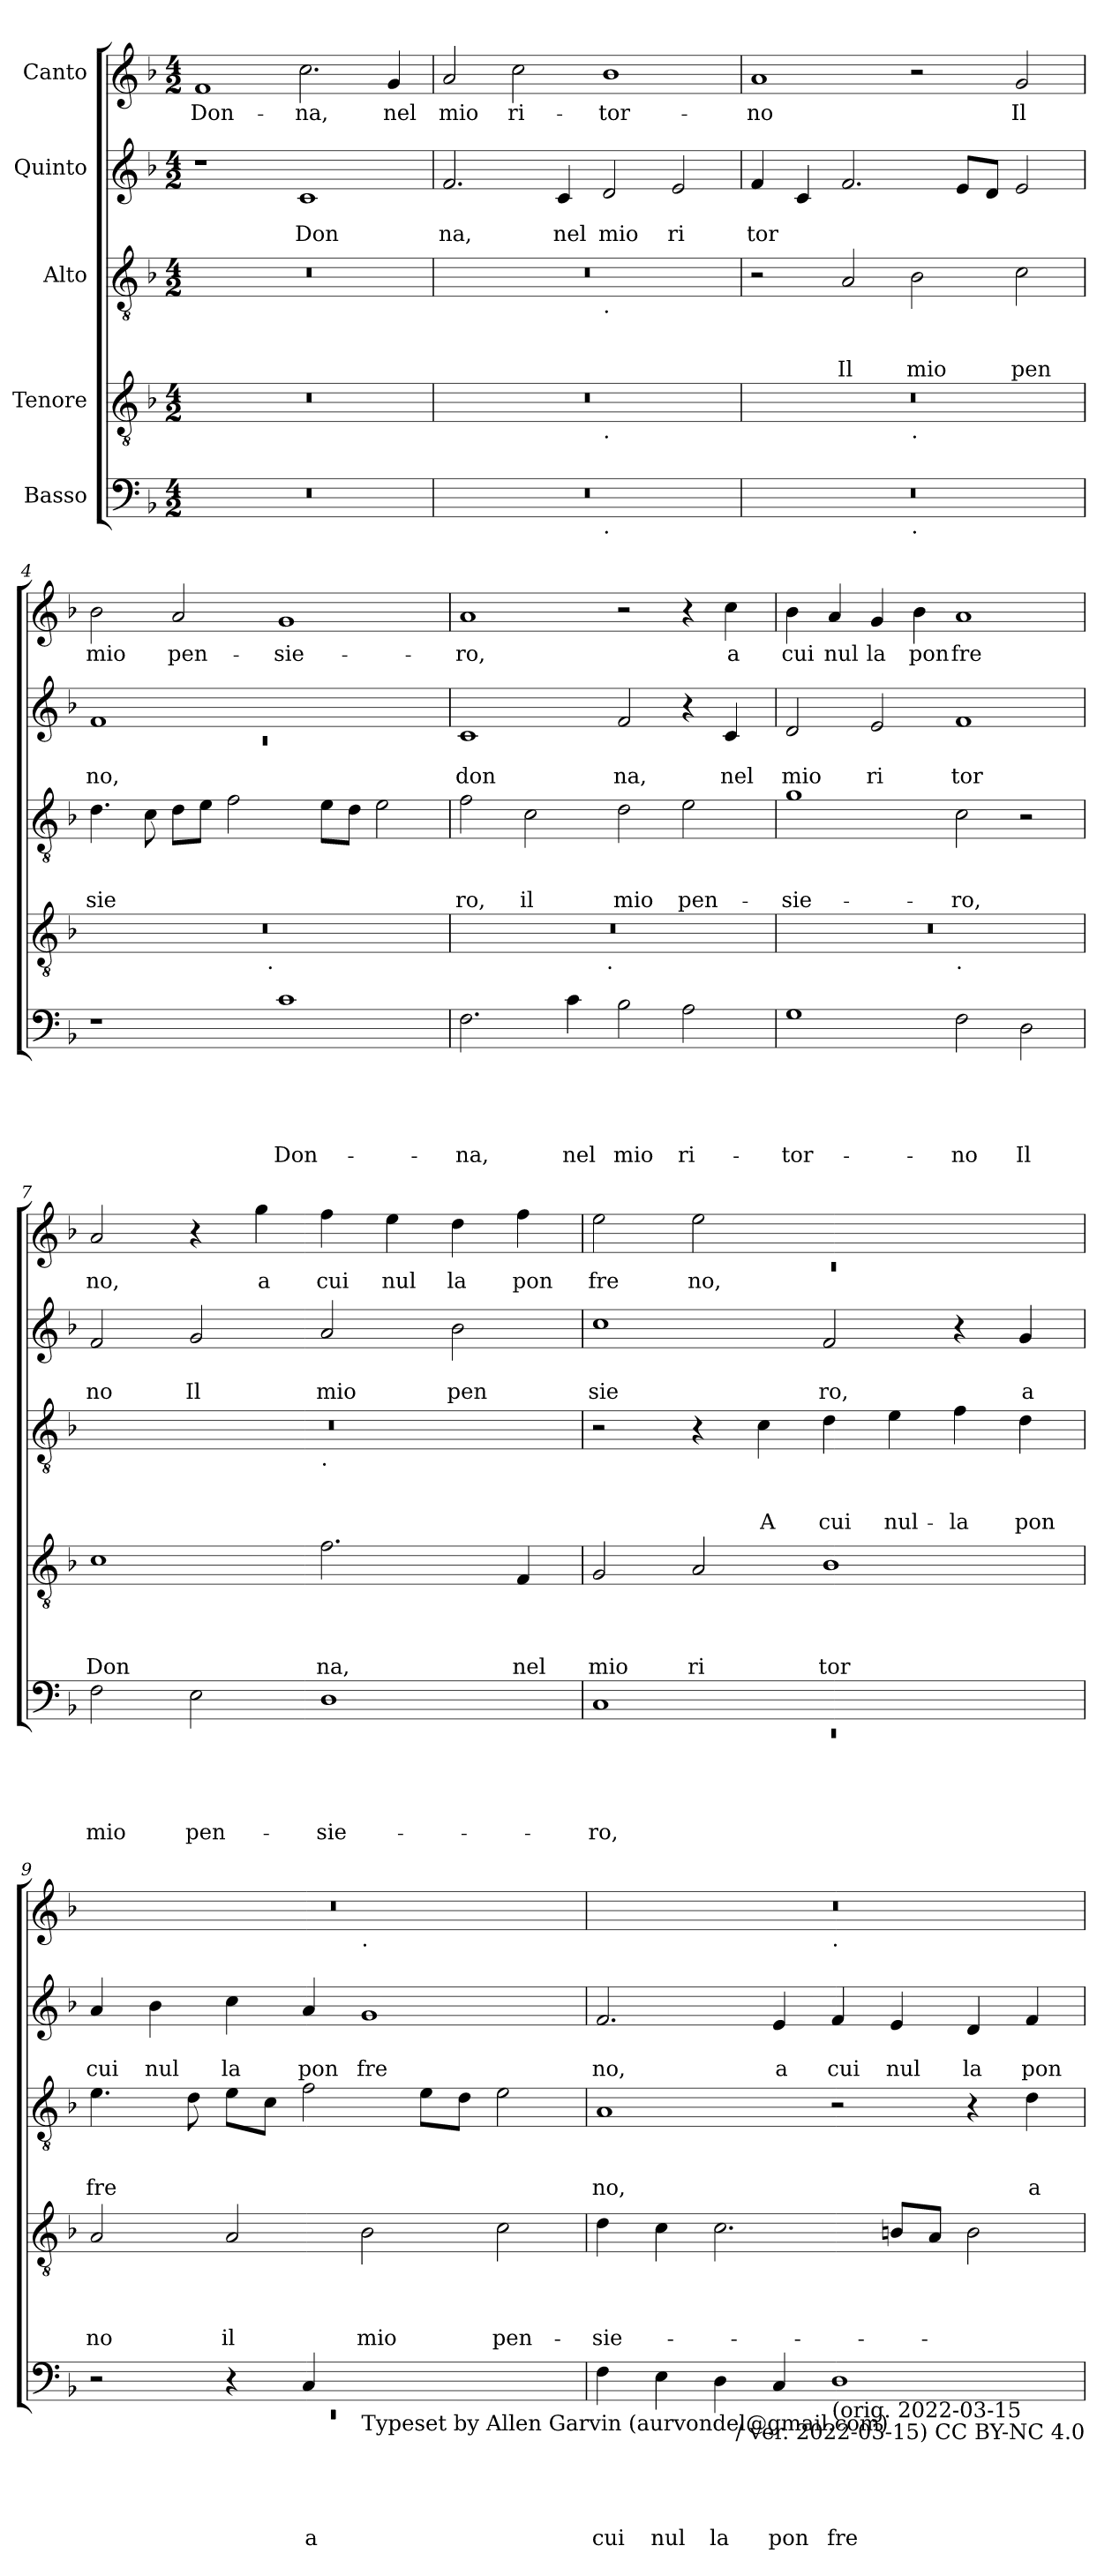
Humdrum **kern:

**kern	**text	**text	**text	**text	**text	**kern	**text	**text	**text	**text	**kern	**text	**text	**text	**kern	**text	**text	**kern	**text
*part5	*part5	*part5	*part5	*part5	*part5	*part4	*part4	*part4	*part4	*part4	*part3	*part3	*part3	*part3	*part2	*part2	*part2	*part1	*part1
*staff5	*staff5	*staff5	*staff5	*staff5	*staff5	*staff4	*staff4	*staff4	*staff4	*staff4	*staff3	*staff3	*staff3	*staff3	*staff2	*staff2	*staff2	*staff1	*staff1
*I"Basso	*	*	*	*	*	*I"Tenore	*	*	*	*	*I"Alto	*	*	*	*I"Quinto	*	*	*I"Canto	*
*clefF4	*	*	*	*	*	*clefGv2	*	*	*	*	*clefGv2	*	*	*	*clefG2	*	*	*clefG2	*
*k[b-]	*	*	*	*	*	*k[b-]	*	*	*	*	*k[b-]	*	*	*	*k[b-]	*	*	*k[b-]	*
*F:	*	*	*	*	*	*F:	*	*	*	*	*F:	*	*	*	*F:	*	*	*F:	*
*M4/2	*	*	*	*	*	*M4/2	*	*	*	*	*M4/2	*	*	*	*M4/2	*	*	*M4/2	*
=1	=1	=1	=1	=1	=1	=1	=1	=1	=1	=1	=1	=1	=1	=1	=1	=1	=1	=1	=1
!	!	!	!	!	!	!	!	!	!	!	!	!	!	!	!	!	!	!	!LO:LY:b
0r	.	.	.	.	.	0r	.	.	.	.	0r	.	.	.	1r	.	.	1f	Don-
!	!	!	!	!	!	!	!	!	!	!	!	!	!	!	!	!	!LO:LY:b	!	!LO:LY:b
.	.	.	.	.	.	.	.	.	.	.	.	.	.	.	1c	.	Don	2.cc\	-na,
!	!	!	!	!	!	!	!	!	!	!	!	!	!	!	!	!	!	!	!LO:LY:b
.	.	.	.	.	.	.	.	.	.	.	.	.	.	.	.	.	.	4g/	nel
=2	=2	=2	=2	=2	=2	=2	=2	=2	=2	=2	=2	=2	=2	=2	=2	=2	=2	=2	=2
!	!	!	!	!	!	!	!	!	!	!	!	!	!	!	!	!	!LO:LY:b	!	!LO:LY:b
*^	*	*	*	*	*	*^	*	*	*	*	*^	*	*	*	*	*	*	*	*
0r	1ryy	.	.	.	.	.	0r	1ryy	.	.	.	.	0r	1ryy	.	.	.	2.f/	.	na,	2a/	mio
!	!	!	!	!	!	!	!	!	!	!	!	!	!	!	!	!	!	!	!	!	!	!LO:LY:b
.	.	.	.	.	.	.	.	.	.	.	.	.	.	.	.	.	.	.	.	.	2cc\	ri-
!	!	!	!	!	!	!	!	!	!	!	!	!	!	!	!	!	!	!	!	!LO:LY:b	!	!
.	.	.	.	.	.	.	.	.	.	.	.	.	.	.	.	.	.	4c/	.	nel	.	.
!	!	!	!	!	!	!	!	!	!	!	!	!	!	!LO:TX:b:t=.	!	!	!	!	!	!	!	!
!	!	!	!	!	!	!	!	!LO:TX:b:t=.	!	!	!	!	!	!	!	!	!	!	!	!	!	!
!	!LO:TX:b:t=.	!	!	!	!	!	!	!	!	!	!	!	!	!	!	!	!	!	!	!	!	!
!	!	!	!	!	!	!	!	!	!	!	!	!	!	!	!	!	!	!	!	!LO:LY:b	!	!LO:LY:b
.	1ryy	.	.	.	.	.	.	1ryy	.	.	.	.	.	1ryy	.	.	.	2d/	.	mio	1b-	-tor-
!	!	!	!	!	!	!	!	!	!	!	!	!	!	!	!	!	!	!	!	!LO:LY:b	!	!
.	.	.	.	.	.	.	.	.	.	.	.	.	.	.	.	.	.	2e/	.	ri	.	.
=3	=3	=3	=3	=3	=3	=3	=3	=3	=3	=3	=3	=3	=3	=3	=3	=3	=3	=3	=3	=3	=3	=3
!	!	!	!	!	!	!	!	!	!	!	!	!	!	!	!	!	!	!	!	!LO:LY:b	!	!LO:LY:b
*	*	*	*	*	*	*	*	*	*	*	*	*	*v	*v	*	*	*	*	*	*	*	*
0r	1ryy	.	.	.	.	.	0r	1ryy	.	.	.	.	2r	.	.	.	4f/	.	tor	1a	-no
.	.	.	.	.	.	.	.	.	.	.	.	.	.	.	.	.	4c/	.	.	.	.
!	!	!	!	!	!	!	!	!	!	!	!	!	!	!	!	!LO:LY:b	!	!	!	!	!
.	.	.	.	.	.	.	.	.	.	.	.	.	2A/	.	.	Il	2.f/	.	.	.	.
!	!	!	!	!	!	!	!	!LO:TX:b:t=.	!	!	!	!	!	!	!	!	!	!	!	!	!
!	!LO:TX:b:t=.	!	!	!	!	!	!	!	!	!	!	!	!	!	!	!	!	!	!	!	!
!	!	!	!	!	!	!	!	!	!	!	!	!	!	!	!	!LO:LY:b	!	!	!	!	!
.	1ryy	.	.	.	.	.	.	1ryy	.	.	.	.	2B-\	.	.	mio	.	.	.	2r	.
.	.	.	.	.	.	.	.	.	.	.	.	.	.	.	.	.	8e/L	.	.	.	.
.	.	.	.	.	.	.	.	.	.	.	.	.	.	.	.	.	8d/J	.	.	.	.
!	!	!	!	!	!	!	!	!	!	!	!	!	!	!	!	!LO:LY:b	!	!	!	!	!LO:LY:b
.	.	.	.	.	.	.	.	.	.	.	.	.	2c\	.	.	pen	2e/	.	.	2g/	Il
=4	=4	=4	=4	=4	=4	=4	=4	=4	=4	=4	=4	=4	=4	=4	=4	=4	=4	=4	=4	=4	=4
*	*	*	*	*	*	*	*	*	*	*	*	*	*	*	*	*	*^	*	*	*	*
!	!	!	!	!	!	!	!	!	!	!	!	!	!	!	!	!LO:LY:b	!	!LO:N:vis=1	!	!LO:LY:b	!	!LO:LY:b
*v	*v	*	*	*	*	*	*	*	*	*	*	*	*	*	*	*	*	*	*	*	*	*
1r	.	.	.	.	.	0r	2ryy	.	.	.	.	4.d\	.	.	sie	1f	0rc	.	no,	2b-\	mio
.	.	.	.	.	.	.	.	.	.	.	.	8c\	.	.	.	.	.	.	.	.	.
!	!	!	!	!	!	!	!	!	!	!	!	!	!	!	!	!	!	!	!	!	!LO:LY:b
.	.	.	.	.	.	.	4...ryy	.	.	.	.	8d\L	.	.	.	.	.	.	.	2a/	pen-
.	.	.	.	.	.	.	.	.	.	.	.	8e\J	.	.	.	.	.	.	.	.	.
.	.	.	.	.	.	.	.	.	.	.	.	2f\	.	.	.	.	.	.	.	.	.
!	!	!	!	!	!	!	!LO:TX:b:t=.	!	!	!	!	!	!	!	!	!	!	!	!	!	!
.	.	.	.	.	.	.	1ryy	.	.	.	.	.	.	.	.	.	.	.	.	.	.
!	!	!	!	!	!LO:LY:b	!	!	!	!	!	!	!	!	!	!	!	!	!	!	!	!LO:LY:b
1c	.	.	.	.	Don-	.	.	.	.	.	.	.	.	.	.	1ryy	.	.	.	1g	-sie-
.	.	.	.	.	.	.	.	.	.	.	.	8e\L	.	.	.	.	.	.	.	.	.
.	.	.	.	.	.	.	.	.	.	.	.	8d\J	.	.	.	.	.	.	.	.	.
.	.	.	.	.	.	.	.	.	.	.	.	2e\	.	.	.	.	.	.	.	.	.
.	.	.	.	.	.	.	32ryy	.	.	.	.	.	.	.	.	.	.	.	.	.	.
!!LO:LB:g=z
=5	=5	=5	=5	=5	=5	=5	=5	=5	=5	=5	=5	=5	=5	=5	=5	=5	=5	=5	=5	=5	=5
!	!	!	!	!	!LO:LY:b	!	!	!	!	!	!	!	!	!	!LO:LY:b	!	!	!	!LO:LY:b	!	!LO:LY:b
*	*	*	*	*	*	*	*	*	*	*	*	*	*	*	*	*v	*v	*	*	*	*
2.F\	.	.	.	.	-na,	0r	2ryy	.	.	.	.	2f\	.	.	ro,	1c	.	don	1a	-ro,
!	!	!	!	!	!	!	!	!	!	!	!	!	!	!	!LO:LY:b	!	!	!	!	!
.	.	.	.	.	.	.	4...ryy	.	.	.	.	2c\	.	.	il	.	.	.	.	.
!	!	!	!	!	!LO:LY:b	!	!	!	!	!	!	!	!	!	!	!	!	!	!	!
4c\	.	.	.	.	nel	.	.	.	.	.	.	.	.	.	.	.	.	.	.	.
!	!	!	!	!	!	!	!LO:TX:b:t=.	!	!	!	!	!	!	!	!	!	!	!	!	!
.	.	.	.	.	.	.	1ryy	.	.	.	.	.	.	.	.	.	.	.	.	.
!	!	!	!	!	!LO:LY:b	!	!	!	!	!	!	!	!	!	!LO:LY:b	!	!	!LO:LY:b	!	!
2B-\	.	.	.	.	mio	.	.	.	.	.	.	2d\	.	.	mio	2f/	.	na,	2r	.
!	!	!	!	!	!LO:LY:b	!	!	!	!	!	!	!	!	!	!LO:LY:b	!	!	!	!	!
2A\	.	.	.	.	ri-	.	.	.	.	.	.	2e\	.	.	pen-	4r	.	.	4r	.
!	!	!	!	!	!	!	!	!	!	!	!	!	!	!	!	!	!	!LO:LY:b	!	!LO:LY:b
.	.	.	.	.	.	.	.	.	.	.	.	.	.	.	.	4c/	.	nel	4cc\	a
.	.	.	.	.	.	.	32ryy	.	.	.	.	.	.	.	.	.	.	.	.	.
=6	=6	=6	=6	=6	=6	=6	=6	=6	=6	=6	=6	=6	=6	=6	=6	=6	=6	=6	=6	=6
!	!	!	!	!	!LO:LY:b	!	!	!	!	!	!	!	!	!	!LO:LY:b	!	!	!LO:LY:b	!	!LO:LY:b
1G	.	.	.	.	-tor-	0r	1ryy	.	.	.	.	1g	.	.	-sie-	2d/	.	mio	4b-\	cui
!	!	!	!	!	!	!	!	!	!	!	!	!	!	!	!	!	!	!	!	!LO:LY:b
.	.	.	.	.	.	.	.	.	.	.	.	.	.	.	.	.	.	.	4a/	nul
!	!	!	!	!	!	!	!	!	!	!	!	!	!	!	!	!	!	!LO:LY:b	!	!LO:LY:b
.	.	.	.	.	.	.	.	.	.	.	.	.	.	.	.	2e/	.	ri	4g/	la
!	!	!	!	!	!	!	!	!	!	!	!	!	!	!	!	!	!	!	!	!LO:LY:b
.	.	.	.	.	.	.	.	.	.	.	.	.	.	.	.	.	.	.	4b-\	pon
!	!	!	!	!	!	!	!LO:TX:b:t=.	!	!	!	!	!	!	!	!	!	!	!	!	!
!	!	!	!	!	!LO:LY:b	!	!	!	!	!	!	!	!	!	!LO:LY:b	!	!	!LO:LY:b	!	!LO:LY:b
2F\	.	.	.	.	-no	.	1ryy	.	.	.	.	2c\	.	.	-ro,	1f	.	tor	1a	fre
!	!	!	!	!	!LO:LY:b	!	!	!	!	!	!	!	!	!	!	!	!	!	!	!
2D\	.	.	.	.	Il	.	.	.	.	.	.	2r	.	.	.	.	.	.	.	.
=7	=7	=7	=7	=7	=7	=7	=7	=7	=7	=7	=7	=7	=7	=7	=7	=7	=7	=7	=7	=7
!	!	!	!	!	!LO:LY:b	!	!	!	!	!	!LO:LY:b	!	!	!	!	!	!	!LO:LY:b	!	!LO:LY:b
*	*	*	*	*	*	*v	*v	*	*	*	*	*^	*	*	*	*	*	*	*	*
2F\	.	.	.	.	mio	1c	.	.	.	Don	0r	1ryy	.	.	.	2f/	.	no	2a/	no,
!	!	!	!	!	!LO:LY:b	!	!	!	!	!	!	!	!	!	!	!	!	!LO:LY:b	!	!
2E\	.	.	.	.	pen-	.	.	.	.	.	.	.	.	.	.	2g/	.	Il	4r	.
!	!	!	!	!	!	!	!	!	!	!	!	!	!	!	!	!	!	!	!	!LO:LY:b
.	.	.	.	.	.	.	.	.	.	.	.	.	.	.	.	.	.	.	4gg\	a
!	!	!	!	!	!	!	!	!	!	!	!	!LO:TX:b:t=.	!	!	!	!	!	!	!	!
!	!	!	!	!	!LO:LY:b	!	!	!	!	!LO:LY:b	!	!	!	!	!	!	!	!LO:LY:b	!	!LO:LY:b
1D	.	.	.	.	-sie-	2.f\	.	.	.	na,	.	1ryy	.	.	.	2a/	.	mio	4ff\	cui
!	!	!	!	!	!	!	!	!	!	!	!	!	!	!	!	!	!	!	!	!LO:LY:b
.	.	.	.	.	.	.	.	.	.	.	.	.	.	.	.	.	.	.	4ee\	nul
!	!	!	!	!	!	!	!	!	!	!	!	!	!	!	!	!	!	!LO:LY:b	!	!LO:LY:b
.	.	.	.	.	.	.	.	.	.	.	.	.	.	.	.	2b-\	.	pen	4dd\	la
!	!	!	!	!	!	!	!	!	!	!LO:LY:b	!	!	!	!	!	!	!	!	!	!LO:LY:b
.	.	.	.	.	.	4F/	.	.	.	nel	.	.	.	.	.	.	.	.	4ff\	pon
=8	=8	=8	=8	=8	=8	=8	=8	=8	=8	=8	=8	=8	=8	=8	=8	=8	=8	=8	=8	=8
*^	*	*	*	*	*	*	*	*	*	*	*	*	*	*	*	*	*	*	*^	*
!	!LO:N:vis=1	!	!	!	!	!LO:LY:b	!	!	!	!	!LO:LY:b	!	!	!	!	!	!	!	!LO:LY:b	!	!LO:N:vis=1	!LO:LY:b
*	*	*	*	*	*	*	*	*	*	*	*	*v	*v	*	*	*	*	*	*	*	*	*
1C	0rEE	.	.	.	.	-ro,	2G/	.	.	.	mio	2r	.	.	.	1cc	.	sie	2ee\	0rc	fre
!	!	!	!	!	!	!	!	!	!	!	!LO:LY:b	!	!	!	!	!	!	!	!	!	!LO:LY:b
.	.	.	.	.	.	.	2A/	.	.	.	ri	4r	.	.	.	.	.	.	2ee\	.	no,
!	!	!	!	!	!	!	!	!	!	!	!	!	!	!	!LO:LY:b	!	!	!	!	!	!
.	.	.	.	.	.	.	.	.	.	.	.	4c\	.	.	A	.	.	.	.	.	.
!	!	!	!	!	!	!	!	!	!	!	!LO:LY:b	!	!	!	!LO:LY:b	!	!	!LO:LY:b	!	!	!
1ryy	.	.	.	.	.	.	1B-	.	.	.	tor	4d\	.	.	cui	2f/	.	ro,	1ryy	.	.
!	!	!	!	!	!	!	!	!	!	!	!	!	!	!	!LO:LY:b	!	!	!	!	!	!
.	.	.	.	.	.	.	.	.	.	.	.	4e\	.	.	nul-	.	.	.	.	.	.
!	!	!	!	!	!	!	!	!	!	!	!	!	!	!	!LO:LY:b	!	!	!	!	!	!
.	.	.	.	.	.	.	.	.	.	.	.	4f\	.	.	-la	4r	.	.	.	.	.
!	!	!	!	!	!	!	!	!	!	!	!	!	!	!	!LO:LY:b	!	!	!LO:LY:b	!	!	!
.	.	.	.	.	.	.	.	.	.	.	.	4d\	.	.	pon	4g/	.	a	.	.	.
!!LO:LB:g=z	!!
=9	=9	=9	=9	=9	=9	=9	=9	=9	=9	=9	=9	=9	=9	=9	=9	=9	=9	=9	=9	=9	=9
!	!LO:N:vis=1	!	!	!	!	!	!	!	!	!	!LO:LY:b	!	!	!	!LO:LY:b	!	!	!LO:LY:b	!	!	!
*	*^	*	*	*	*	*	*	*	*	*	*	*	*	*	*	*	*	*	*	*	*
0ryy	0rEE	2r	.	.	.	.	.	2A/	.	.	.	no	4.e\	.	.	fre	4a/	.	cui	0r	1ryy	.
!	!	!	!	!	!	!	!	!	!	!	!	!	!	!	!	!	!	!	!LO:LY:b	!	!	!
.	.	.	.	.	.	.	.	.	.	.	.	.	.	.	.	.	4b-\	.	nul	.	.	.
.	.	.	.	.	.	.	.	.	.	.	.	.	8d\	.	.	.	.	.	.	.	.	.
!	!	!	!	!	!	!	!	!	!	!	!	!LO:LY:b	!	!	!	!	!	!	!LO:LY:b	!	!	!
.	.	4r	.	.	.	.	.	2A/	.	.	.	il	8e\L	.	.	.	4cc\	.	la	.	.	.
.	.	.	.	.	.	.	.	.	.	.	.	.	8c\J	.	.	.	.	.	.	.	.	.
!	!	!	!	!	!	!	!LO:LY:b	!	!	!	!	!	!	!	!	!	!	!	!LO:LY:b	!	!	!
.	.	4C/	.	.	.	.	a	.	.	.	.	.	2f\	.	.	.	4a/	.	pon	.	.	.
!	!	!	!	!	!	!	!	!	!	!	!	!	!	!	!	!	!	!	!	!	!LO:TX:b:t=.	!
!	!	!LO:TX:b:t=Typeset by Allen Garvin (aurvondel@gmail.com)	!	!	!	!	!	!	!	!	!	!	!	!	!	!	!	!	!	!	!	!
!	!	!	!	!	!	!	!	!	!	!	!	!LO:LY:b	!	!	!	!	!	!	!LO:LY:b	!	!	!
.	.	1ryy	.	.	.	.	.	2B-\	.	.	.	mio	.	.	.	.	1g	.	fre	.	1ryy	.
.	.	.	.	.	.	.	.	.	.	.	.	.	8e\L	.	.	.	.	.	.	.	.	.
.	.	.	.	.	.	.	.	.	.	.	.	.	8d\J	.	.	.	.	.	.	.	.	.
!	!	!	!	!	!	!	!	!	!	!	!	!LO:LY:b	!	!	!	!	!	!	!	!	!	!
.	.	.	.	.	.	.	.	2c\	.	.	.	pen-	2e\	.	.	.	.	.	.	.	.	.
*v	*v	*v	*	*	*	*	*	*	*	*	*	*	*	*	*	*	*	*	*	*	*	*
=10	=10	=10	=10	=10	=10	=10	=10	=10	=10	=10	=10	=10	=10	=10	=10	=10	=10	=10	=10	=10
!	!	!	!	!	!LO:LY:b	!	!	!	!	!LO:LY:b	!	!	!	!LO:LY:b	!	!	!LO:LY:b	!	!	!
4F\	.	.	.	.	cui	4d\	.	.	.	-sie-	1A	.	.	no,	2.f/	.	no,	0r	1ryy	.
!	!	!	!	!	!LO:LY:b	!	!	!	!	!	!	!	!	!	!	!	!	!	!	!
4E\	.	.	.	.	nul	4c\	.	.	.	.	.	.	.	.	.	.	.	.	.	.
!	!	!	!	!	!LO:LY:b	!	!	!	!	!	!	!	!	!	!	!	!	!	!	!
4D\	.	.	.	.	la	2.c\	.	.	.	.	.	.	.	.	.	.	.	.	.	.
!	!	!	!	!	!LO:LY:b	!	!	!	!	!	!	!	!	!	!	!	!LO:LY:b	!	!	!
4C/	.	.	.	.	pon	.	.	.	.	.	.	.	.	.	4e/	.	a	.	.	.
!	!	!	!	!	!	!	!	!	!	!	!	!	!	!	!	!	!	!	!LO:TX:b:t=.	!
!LO:TX:b:t=(orig. 2022-03-15	!	!	!	!	!	!	!	!	!	!	!	!	!	!	!	!	!	!	!	!
!	!	!	!	!	!LO:LY:b	!	!	!	!	!	!	!	!	!	!	!	!LO:LY:b	!	!	!
1D	.	.	.	.	fre	.	.	.	.	.	2r	.	.	.	4f/	.	cui	.	1ryy	.
!	!	!	!	!	!	!	!	!	!	!	!	!	!	!	!	!	!LO:LY:b	!	!	!
.	.	.	.	.	.	8Bn/L	.	.	.	.	.	.	.	.	4e/	.	nul	.	.	.
.	.	.	.	.	.	8A/J	.	.	.	.	.	.	.	.	.	.	.	.	.	.
!	!	!	!	!	!	!	!	!	!	!	!	!	!	!	!	!	!LO:LY:b	!	!	!
.	.	.	.	.	.	2B\	.	.	.	.	4r	.	.	.	4d/	.	la	.	.	.
!	!	!	!	!	!	!	!	!	!	!	!	!	!	!LO:LY:b	!	!	!LO:LY:b	!	!	!
.	.	.	.	.	.	.	.	.	.	.	4d\	.	.	a	4f/	.	pon	.	.	.
!LO:TX:b:t=/ ver. 2022-03-15) CC BY-NC 4.0	!	!	!	!	!	!	!	!	!	!	!	!	!	!	!	!	!	!	!	!
*	*	*	*	*	*	*	*	*	*	*	*	*	*	*	*	*	*	*v	*v	*
=	=	=	=	=	=	=	=	=	=	=	=	=	=	=	=	=	=	=	=
*-	*-	*-	*-	*-	*-	*-	*-	*-	*-	*-	*-	*-	*-	*-	*-	*-	*-	*-	*-
